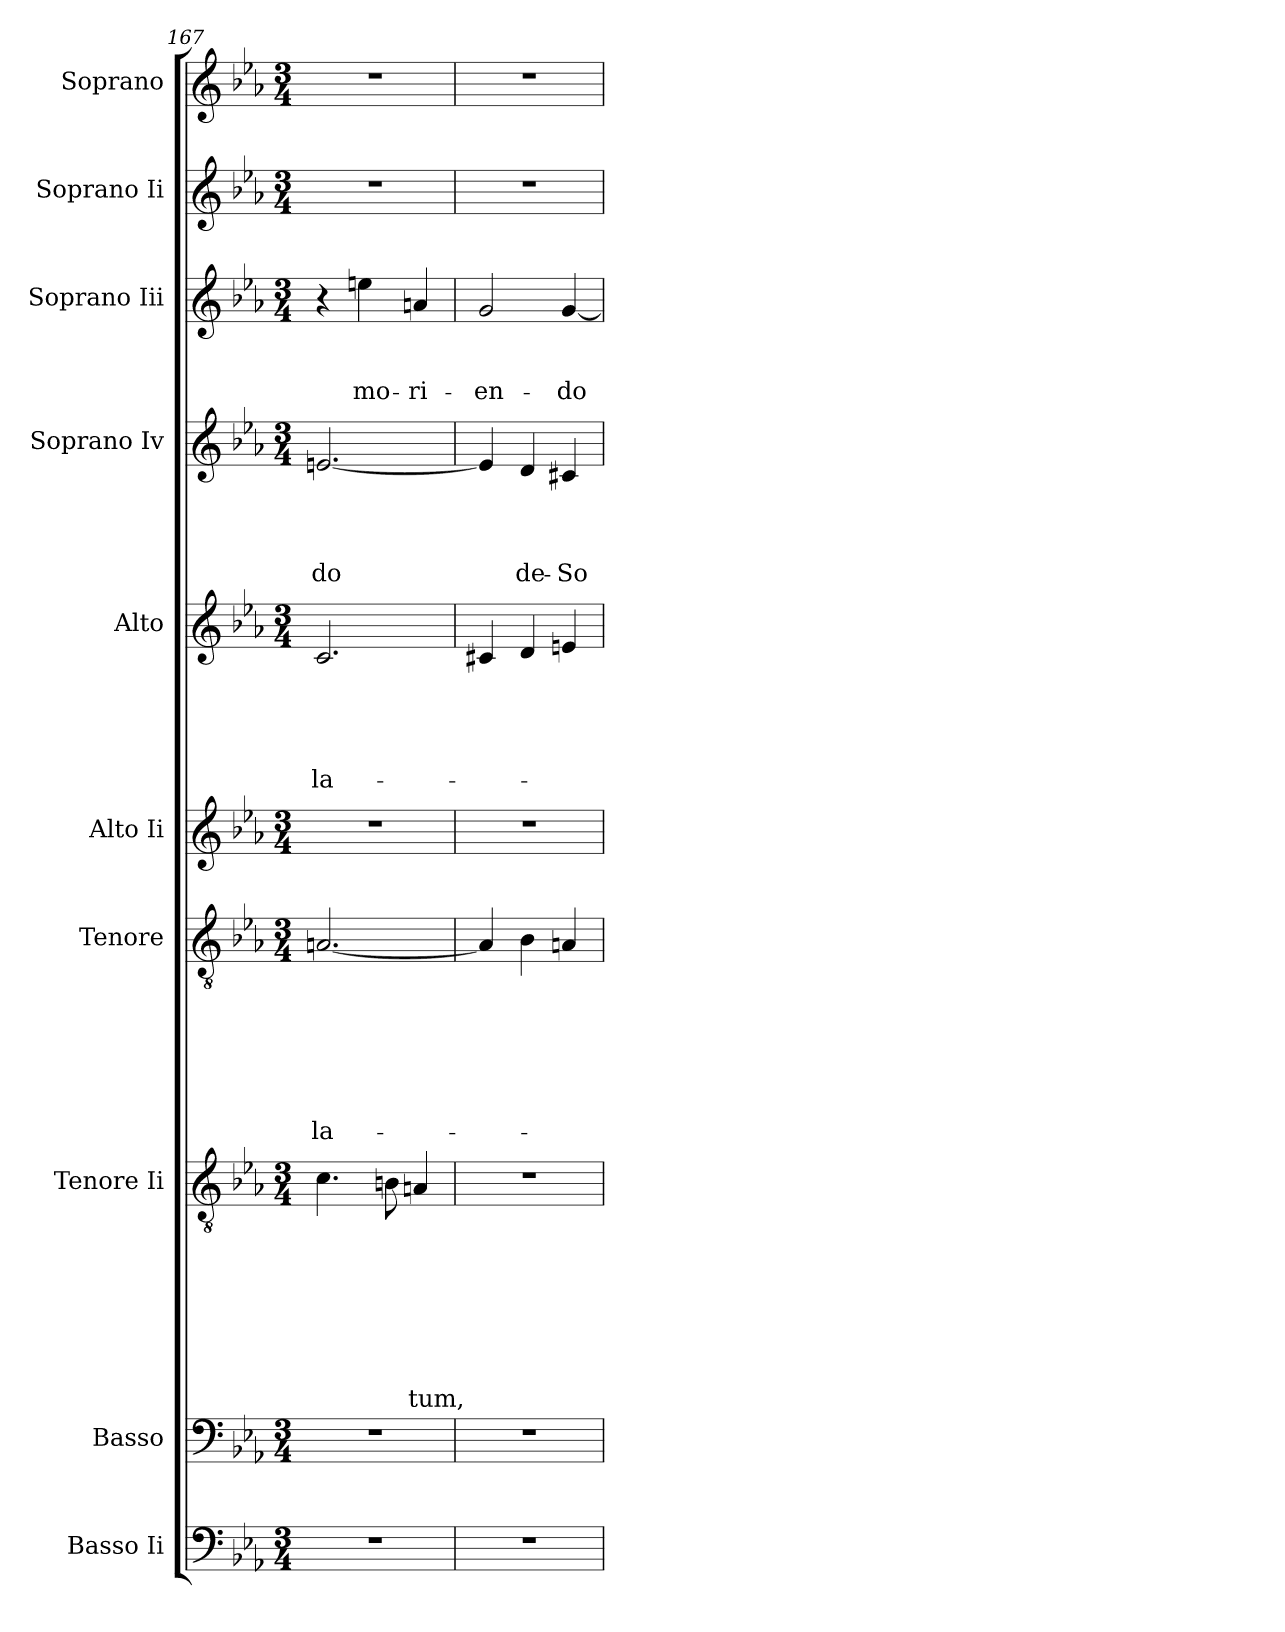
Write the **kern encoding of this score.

**kern	**kern	**kern	**text	**text	**text	**text	**text	**text	**text	**text	**kern	**text	**text	**text	**text	**text	**text	**text	**kern	**kern	**text	**text	**text	**text	**text	**kern	**text	**text	**text	**text	**kern	**text	**text	**text	**kern	**kern
*part10	*part9	*part8	*part8	*part8	*part8	*part8	*part8	*part8	*part8	*part8	*part7	*part7	*part7	*part7	*part7	*part7	*part7	*part7	*part6	*part5	*part5	*part5	*part5	*part5	*part5	*part4	*part4	*part4	*part4	*part4	*part3	*part3	*part3	*part3	*part2	*part1
*staff10	*staff9	*staff8	*staff8	*staff8	*staff8	*staff8	*staff8	*staff8	*staff8	*staff8	*staff7	*staff7	*staff7	*staff7	*staff7	*staff7	*staff7	*staff7	*staff6	*staff5	*staff5	*staff5	*staff5	*staff5	*staff5	*staff4	*staff4	*staff4	*staff4	*staff4	*staff3	*staff3	*staff3	*staff3	*staff2	*staff1
*I"Basso Ii	*I"Basso	*I"Tenore Ii	*	*	*	*	*	*	*	*	*I"Tenore	*	*	*	*	*	*	*	*I"Alto Ii	*I"Alto	*	*	*	*	*	*I"Soprano Iv	*	*	*	*	*I"Soprano Iii	*	*	*	*I"Soprano Ii	*I"Soprano
*clefF4	*clefF4	*clefGv2	*	*	*	*	*	*	*	*	*clefGv2	*	*	*	*	*	*	*	*clefG2	*clefG2	*	*	*	*	*	*clefG2	*	*	*	*	*clefG2	*	*	*	*clefG2	*clefG2
*k[b-e-a-]	*k[b-e-a-]	*k[b-e-a-]	*	*	*	*	*	*	*	*	*k[b-e-a-]	*	*	*	*	*	*	*	*k[b-e-a-]	*k[b-e-a-]	*	*	*	*	*	*k[b-e-a-]	*	*	*	*	*k[b-e-a-]	*	*	*	*k[b-e-a-]	*k[b-e-a-]
*E-:	*E-:	*E-:	*	*	*	*	*	*	*	*	*E-:	*	*	*	*	*	*	*	*E-:	*E-:	*	*	*	*	*	*E-:	*	*	*	*	*E-:	*	*	*	*E-:	*E-:
*M3/4	*M3/4	*M3/4	*	*	*	*	*	*	*	*	*M3/4	*	*	*	*	*	*	*	*M3/4	*M3/4	*	*	*	*	*	*M3/4	*	*	*	*	*M3/4	*	*	*	*M3/4	*M3/4
=167	=167	=167	=167	=167	=167	=167	=167	=167	=167	=167	=167	=167	=167	=167	=167	=167	=167	=167	=167	=167	=167	=167	=167	=167	=167	=167	=167	=167	=167	=167	=167	=167	=167	=167	=167	=167
!LO:N:vis=1	!LO:N:vis=1	!	!	!	!	!	!	!	!	!	!	!	!	!	!	!	!	!LO:LY:b	!LO:N:vis=1	!	!	!	!	!	!LO:LY:b	!	!	!	!	!LO:LY:b	!	!	!	!	!LO:N:vis=1	!LO:N:vis=1
2.r	2.r	4.c\	.	.	.	.	.	.	.	.	[<2.An/	.	.	.	.	.	.	-la-	2.r	2.c/	.	.	.	.	-la-	[<2.en/	.	.	.	-do	4r	.	.	.	2.r	2.r
!	!	!	!	!	!	!	!	!	!	!	!	!	!	!	!	!	!	!	!	!	!	!	!	!	!	!	!	!	!	!	!	!	!	!LO:LY:b	!	!
.	.	.	.	.	.	.	.	.	.	.	.	.	.	.	.	.	.	.	.	.	.	.	.	.	.	.	.	.	.	.	4een\	.	.	mo-	.	.
.	.	8Bn\	.	.	.	.	.	.	.	.	.	.	.	.	.	.	.	.	.	.	.	.	.	.	.	.	.	.	.	.	.	.	.	.	.	.
!	!	!	!	!	!	!	!	!	!	!LO:LY:b	!	!	!	!	!	!	!	!	!	!	!	!	!	!	!	!	!	!	!	!	!	!	!	!LO:LY:b	!	!
.	.	4An/	.	.	.	.	.	.	.	-tum,	.	.	.	.	.	.	.	.	.	.	.	.	.	.	.	.	.	.	.	.	4an/	.	.	-ri-	.	.
=168	=168	=168	=168	=168	=168	=168	=168	=168	=168	=168	=168	=168	=168	=168	=168	=168	=168	=168	=168	=168	=168	=168	=168	=168	=168	=168	=168	=168	=168	=168	=168	=168	=168	=168	=168	=168
!LO:N:vis=1	!LO:N:vis=1	!LO:N:vis=1	!	!	!	!	!	!	!	!	!	!	!	!	!	!	!	!	!LO:N:vis=1	!	!	!	!	!	!	!	!	!	!	!	!	!	!	!LO:LY:b	!LO:N:vis=1	!LO:N:vis=1
2.r	2.r	2.r	.	.	.	.	.	.	.	.	4A/]	.	.	.	.	.	.	.	2.r	4c#X/	.	.	.	.	.	4e/]	.	.	.	.	2g/	.	.	-en-	2.r	2.r
!	!	!	!	!	!	!	!	!	!	!	!	!	!	!	!	!	!	!	!	!	!	!	!	!	!	!	!	!	!	!LO:LY:b	!	!	!	!	!	!
.	.	.	.	.	.	.	.	.	.	.	4B-\	.	.	.	.	.	.	.	.	4d/	.	.	.	.	.	4d/	.	.	.	de-	.	.	.	.	.	.
!	!	!	!	!	!	!	!	!	!	!	!	!	!	!	!	!	!	!	!	!	!	!	!	!	!	!	!	!	!	!LO:LY:b	!	!	!	!LO:LY:b	!	!
.	.	.	.	.	.	.	.	.	.	.	4An/	.	.	.	.	.	.	.	.	4en/	.	.	.	.	.	4c#X/	.	.	.	-So-	[<4g/	.	.	-do	.	.
=	=	=	=	=	=	=	=	=	=	=	=	=	=	=	=	=	=	=	=	=	=	=	=	=	=	=	=	=	=	=	=	=	=	=	=	=
*-	*-	*-	*-	*-	*-	*-	*-	*-	*-	*-	*-	*-	*-	*-	*-	*-	*-	*-	*-	*-	*-	*-	*-	*-	*-	*-	*-	*-	*-	*-	*-	*-	*-	*-	*-	*-
